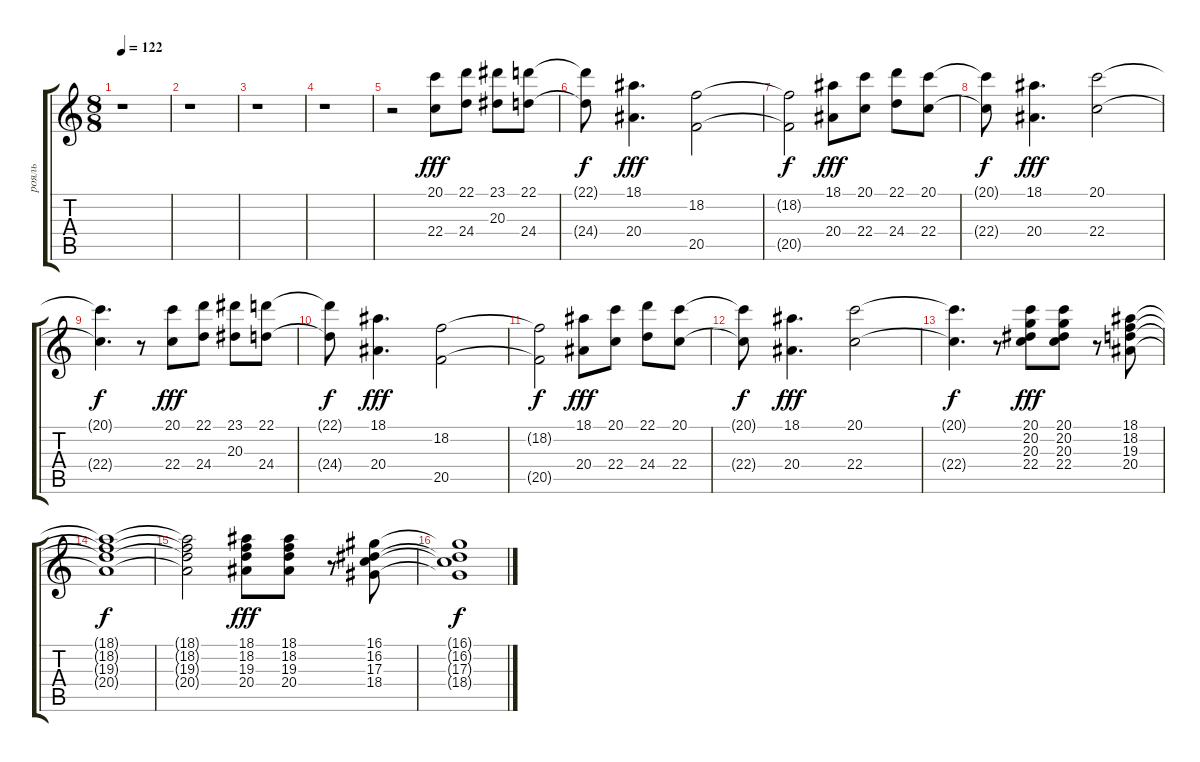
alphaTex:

\track ("рояль" "рояль") {instrument brightacousticpiano}
\staff {score tabs}
\tuning (E4 B3 G3 D3 A2 E2) {hide}
\ts (8 8)
\tempo 122
\clef g2
\ks c
r.1{dy fff} |
r.1 |
r.1 |
r.1 |
r.2 (20.1 22.4).8 (22.1 24.4).8 (23.1 20.3).8 (22.1 24.4).8 |
(22.1{t} 24.4{t}).8{dy f} (18.1 20.4).4{d dy fff} (18.2 20.5).2 |
(18.2{t} 20.5{t}).2{dy f} (18.1 20.4).8{dy fff} (20.1 22.4).8 (22.1 24.4).8 (20.1 22.4).8 |
(20.1{t} 22.4{t}).8{dy f} (18.1 20.4).4{d dy fff} (20.1 22.4).2 |
(20.1{t} 22.4{t}).4{d dy f} r.8 (20.1 22.4).8{dy fff} (22.1 24.4).8 (23.1 20.3).8 (22.1 24.4).8 |
(22.1{t} 24.4{t}).8{dy f} (18.1 20.4).4{d dy fff} (18.2 20.5).2 |
(18.2{t} 20.5{t}).2{dy f} (18.1 20.4).8{dy fff} (20.1 22.4).8 (22.1 24.4).8 (20.1 22.4).8 |
(20.1{t} 22.4{t}).8{dy f} (18.1 20.4).4{d dy fff} (20.1 22.4).2 |
(20.1{t} 22.4{t}).4{d dy f} r.8 (20.1 20.2 20.3 22.4).8{dy fff} (20.1 20.2 20.3 22.4).8 r.8 (18.1 18.2 19.3 20.4).8 |
(18.1{t} 18.2{t} 19.3{t} 20.4{t}).1{dy f} |
(18.1{t} 18.2{t} 19.3{t} 20.4{t}).2 (18.1 18.2 19.3 20.4).8{dy fff} (18.1 18.2 19.3 20.4).8 r.8 (16.1 16.2 17.3 18.4).8 |
(16.1{t} 16.2{t} 17.3{t} 18.4{t}).1{dy f}
